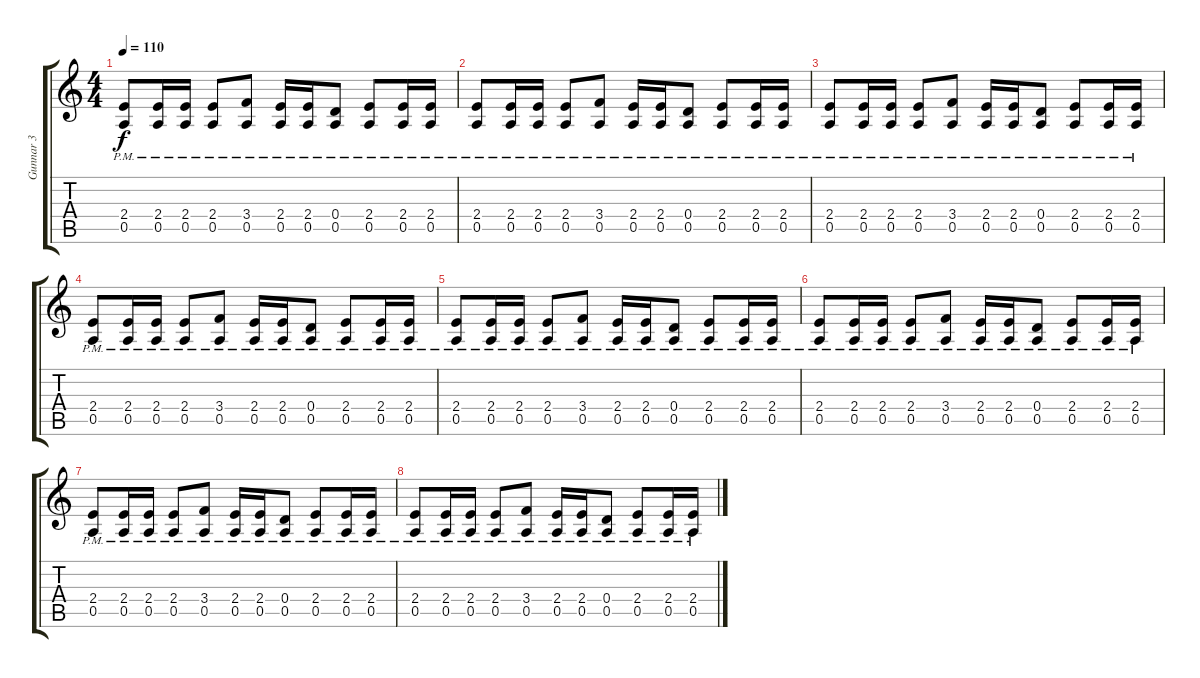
\track ("Gunnar 3" "Gunnar 3") {instrument overdrivenguitar}
\staff {score tabs}
\tuning (E4 B3 G3 D3 A2 E2) {hide}
\ts (4 4)
\tempo 110
\clef g2
\ks c
(2.4{pm} 0.5{pm}).8{dy f} (2.4{pm} 0.5{pm}).16 (2.4{pm} 0.5{pm}).16 (2.4{pm} 0.5{pm}).8 (3.4{pm} 0.5{pm}).8 (2.4{pm} 0.5{pm}).16 (2.4{pm} 0.5{pm}).16 (0.4{pm} 0.5{pm}).8 (2.4{pm} 0.5{pm}).8 (2.4{pm} 0.5{pm}).16 (2.4{pm} 0.5{pm}).16 |
(2.4{pm} 0.5{pm}).8 (2.4{pm} 0.5{pm}).16 (2.4{pm} 0.5{pm}).16 (2.4{pm} 0.5{pm}).8 (3.4{pm} 0.5{pm}).8 (2.4{pm} 0.5{pm}).16 (2.4{pm} 0.5{pm}).16 (0.4{pm} 0.5{pm}).8 (2.4{pm} 0.5{pm}).8 (2.4{pm} 0.5{pm}).16 (2.4{pm} 0.5{pm}).16 |
(2.4{pm} 0.5{pm}).8 (2.4{pm} 0.5{pm}).16 (2.4{pm} 0.5{pm}).16 (2.4{pm} 0.5{pm}).8 (3.4{pm} 0.5{pm}).8 (2.4{pm} 0.5{pm}).16 (2.4{pm} 0.5{pm}).16 (0.4{pm} 0.5{pm}).8 (2.4{pm} 0.5{pm}).8 (2.4{pm} 0.5{pm}).16 (2.4{pm} 0.5{pm}).16 |
(2.4{pm} 0.5{pm}).8 (2.4{pm} 0.5{pm}).16 (2.4{pm} 0.5{pm}).16 (2.4{pm} 0.5{pm}).8 (3.4{pm} 0.5{pm}).8 (2.4{pm} 0.5{pm}).16 (2.4{pm} 0.5{pm}).16 (0.4{pm} 0.5{pm}).8 (2.4{pm} 0.5{pm}).8 (2.4{pm} 0.5{pm}).16 (2.4{pm} 0.5{pm}).16 |
(2.4{pm} 0.5{pm}).8 (2.4{pm} 0.5{pm}).16 (2.4{pm} 0.5{pm}).16 (2.4{pm} 0.5{pm}).8 (3.4{pm} 0.5{pm}).8 (2.4{pm} 0.5{pm}).16 (2.4{pm} 0.5{pm}).16 (0.4{pm} 0.5{pm}).8 (2.4{pm} 0.5{pm}).8 (2.4{pm} 0.5{pm}).16 (2.4{pm} 0.5{pm}).16 |
(2.4{pm} 0.5{pm}).8 (2.4{pm} 0.5{pm}).16 (2.4{pm} 0.5{pm}).16 (2.4{pm} 0.5{pm}).8 (3.4{pm} 0.5{pm}).8 (2.4{pm} 0.5{pm}).16 (2.4{pm} 0.5{pm}).16 (0.4{pm} 0.5{pm}).8 (2.4{pm} 0.5{pm}).8 (2.4{pm} 0.5{pm}).16 (2.4{pm} 0.5{pm}).16 |
(2.4{pm} 0.5{pm}).8 (2.4{pm} 0.5{pm}).16 (2.4{pm} 0.5{pm}).16 (2.4{pm} 0.5{pm}).8 (3.4{pm} 0.5{pm}).8 (2.4{pm} 0.5{pm}).16 (2.4{pm} 0.5{pm}).16 (0.4{pm} 0.5{pm}).8 (2.4{pm} 0.5{pm}).8 (2.4{pm} 0.5{pm}).16 (2.4{pm} 0.5{pm}).16 |
(2.4{pm} 0.5{pm}).8 (2.4{pm} 0.5{pm}).16 (2.4{pm} 0.5{pm}).16 (2.4{pm} 0.5{pm}).8 (3.4{pm} 0.5{pm}).8 (2.4{pm} 0.5{pm}).16 (2.4{pm} 0.5{pm}).16 (0.4{pm} 0.5{pm}).8 (2.4{pm} 0.5{pm}).8 (2.4{pm} 0.5{pm}).16 (2.4{pm} 0.5{pm}).16
